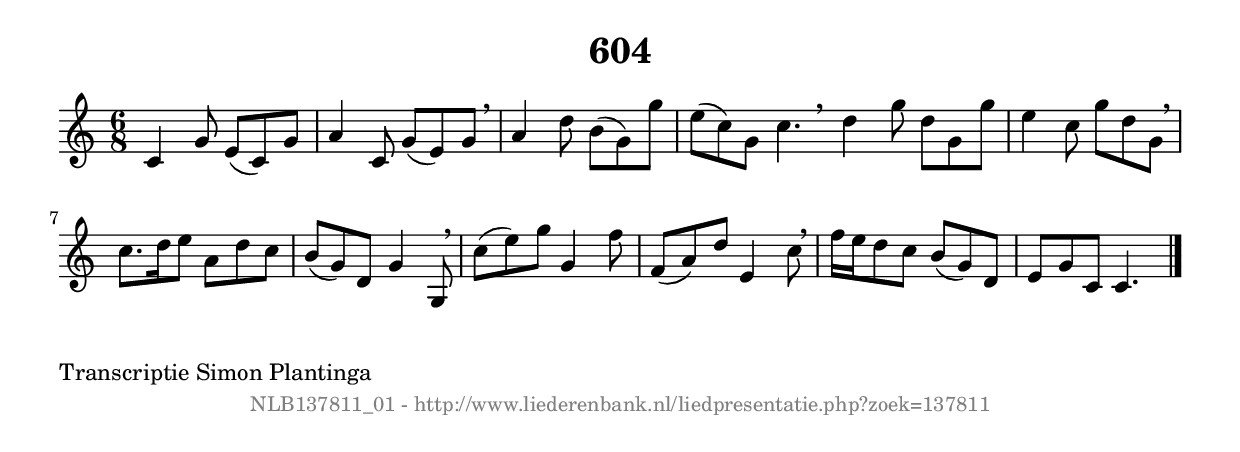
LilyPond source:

%
% produced by wce2krn 1.64 (7 June 2014)
%
\version"2.16"
#(append! paper-alist '(("long" . (cons (* 210 mm) (* 2000 mm)))))
#(set-default-paper-size "long")
sb = {\breathe}
mBreak = {\breathe }
bBreak = {\breathe }
x = {\once\override NoteHead #'style = #'cross }
gl=\glissando
itime={\override Staff.TimeSignature #'stencil = ##f }
ficta = {\once\set suggestAccidentals = ##t}
fine = {\once\override Score.RehearsalMark #'self-alignment-X = #1 \mark \markup {\italic{Fine}}}
dc = {\once\override Score.RehearsalMark #'self-alignment-X = #1 \mark \markup {\italic{D.C.}}}
dcf = {\once\override Score.RehearsalMark #'self-alignment-X = #1 \mark \markup {\italic{D.C. al Fine}}}
dcc = {\once\override Score.RehearsalMark #'self-alignment-X = #1 \mark \markup {\italic{D.C. al Coda}}}
ds = {\once\override Score.RehearsalMark #'self-alignment-X = #1 \mark \markup {\italic{D.S.}}}
dsf = {\once\override Score.RehearsalMark #'self-alignment-X = #1 \mark \markup {\italic{D.S. al Fine}}}
dsc = {\once\override Score.RehearsalMark #'self-alignment-X = #1 \mark \markup {\italic{D.S. al Coda}}}
pv = {\set Score.repeatCommands = #'((volta "1"))}
sv = {\set Score.repeatCommands = #'((volta "2"))}
tv = {\set Score.repeatCommands = #'((volta "3"))}
qv = {\set Score.repeatCommands = #'((volta "4"))}
xv = {\set Score.repeatCommands = #'((volta #f))}
\header{ tagline = ""
title = "604"
}
\score {{
\key c \major
\relative g'
{
\set melismaBusyProperties = #'()
\time 6/8
\tempo 4=120
\override Score.MetronomeMark #'transparent = ##t
\override Score.RehearsalMark #'break-visibility = #(vector #t #t #f)
c,4 g'8 e8( c8) g'8 | a4 c,8 g'8( e8) g8 \sb | a4 d8 b8( g8) g'8 | e8( c8) g8 c4. \bar ":|:" \bBreak
d4 g8 d8 g,8 g'8 | e4 c8 g'8 d8 g,8 \sb | c8. d16 e8 a,8 d8 c8 | b8( g8) d8 g4 g,8 | \mBreak \bar "|"
c'8( e8) g8 g,4 f'8 | f,8( a8) d8 e,4 c'8 \sb | f16 e16 d8 c8 b8( g8) d8 | e8 g8 c,8 c4. \bar "|."
 }}
 \midi { }
 \layout {
            indent = 0.0\cm
}
}
\markup { \wordwrap-string #" 
Transcriptie Simon Plantinga
"}
\markup { \vspace #0 } \markup { \with-color #grey \fill-line { \center-column { \smaller "NLB137811_01 - http://www.liederenbank.nl/liedpresentatie.php?zoek=137811" } } }
